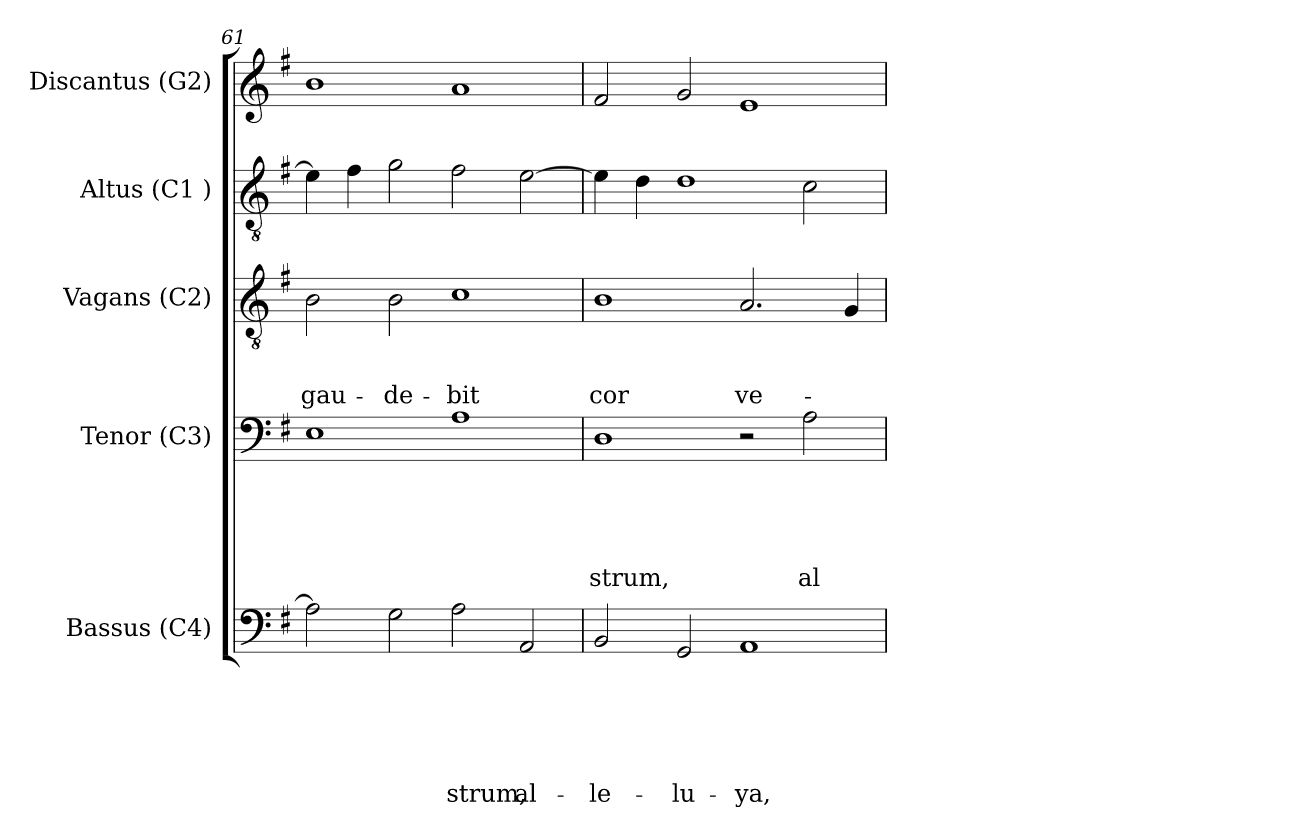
**kern	**text	**text	**text	**text	**text	**text	**kern	**text	**text	**text	**text	**text	**kern	**text	**text	**text	**kern	**kern
*part5	*part5	*part5	*part5	*part5	*part5	*part5	*part4	*part4	*part4	*part4	*part4	*part4	*part3	*part3	*part3	*part3	*part2	*part1
*staff5	*staff5	*staff5	*staff5	*staff5	*staff5	*staff5	*staff4	*staff4	*staff4	*staff4	*staff4	*staff4	*staff3	*staff3	*staff3	*staff3	*staff2	*staff1
*I"Bassus (C4)	*	*	*	*	*	*	*I"Tenor (C3)	*	*	*	*	*	*I"Vagans (C2)	*	*	*	*I"Altus (C1 )	*I"Discantus (G2)
*I'B.	*	*	*	*	*	*	*I'T.	*	*	*	*	*	*I'V.	*	*	*	*I'A.	*I'D.
!!LO:LB:g=z
*clefF4	*	*	*	*	*	*	*clefF4	*	*	*	*	*	*clefGv2	*	*	*	*clefGv2	*clefG2
*k[f#]	*	*	*	*	*	*	*k[f#]	*	*	*	*	*	*k[f#]	*	*	*	*k[f#]	*k[f#]
*G:	*	*	*	*	*	*	*G:	*	*	*	*	*	*G:	*	*	*	*G:	*G:
=61	=61	=61	=61	=61	=61	=61	=61	=61	=61	=61	=61	=61	=61	=61	=61	=61	=61	=61
!	!	!	!	!	!	!	!	!	!	!	!	!	!	!	!	!LO:LY:b	!	!
2A\]	.	.	.	.	.	.	1E	.	.	.	.	.	2B\	.	.	gau-	4e\]	1b
.	.	.	.	.	.	.	.	.	.	.	.	.	.	.	.	.	4f#\	.
!	!	!	!	!	!	!	!	!	!	!	!	!	!	!	!	!LO:LY:b	!	!
2G\	.	.	.	.	.	.	.	.	.	.	.	.	2B\	.	.	-de-	2g\	.
!	!	!	!	!	!	!LO:LY:b	!	!	!	!	!	!	!	!	!	!LO:LY:b	!	!
2A\	.	.	.	.	.	-strum,	1A	.	.	.	.	.	1c	.	.	-bit	2f#\	1a
!	!	!	!	!	!	!LO:LY:b	!	!	!	!	!	!	!	!	!	!	!	!
2AA/	.	.	.	.	.	al-	.	.	.	.	.	.	.	.	.	.	[>2e\	.
=62	=62	=62	=62	=62	=62	=62	=62	=62	=62	=62	=62	=62	=62	=62	=62	=62	=62	=62
!	!	!	!	!	!	!LO:LY:b	!	!	!	!	!	!LO:LY:b	!	!	!	!LO:LY:b	!	!
2BB/	.	.	.	.	.	-le-	1D	.	.	.	.	-strum,	1B	.	.	cor	4e\]	2f#/
.	.	.	.	.	.	.	.	.	.	.	.	.	.	.	.	.	4d\	.
!	!	!	!	!	!	!LO:LY:b	!	!	!	!	!	!	!	!	!	!	!	!
2GG/	.	.	.	.	.	-lu-	.	.	.	.	.	.	.	.	.	.	1d	2g/
!	!	!	!	!	!	!LO:LY:b	!	!	!	!	!	!	!	!	!	!LO:LY:b	!	!
1AA	.	.	.	.	.	-ya,	2r	.	.	.	.	.	2.A/	.	.	ve-	.	1e
!	!	!	!	!	!	!	!	!	!	!	!	!LO:LY:b	!	!	!	!	!	!
.	.	.	.	.	.	.	2A\	.	.	.	.	al-	.	.	.	.	2c\	.
.	.	.	.	.	.	.	.	.	.	.	.	.	4G/	.	.	.	.	.
=	=	=	=	=	=	=	=	=	=	=	=	=	=	=	=	=	=	=
*-	*-	*-	*-	*-	*-	*-	*-	*-	*-	*-	*-	*-	*-	*-	*-	*-	*-	*-
